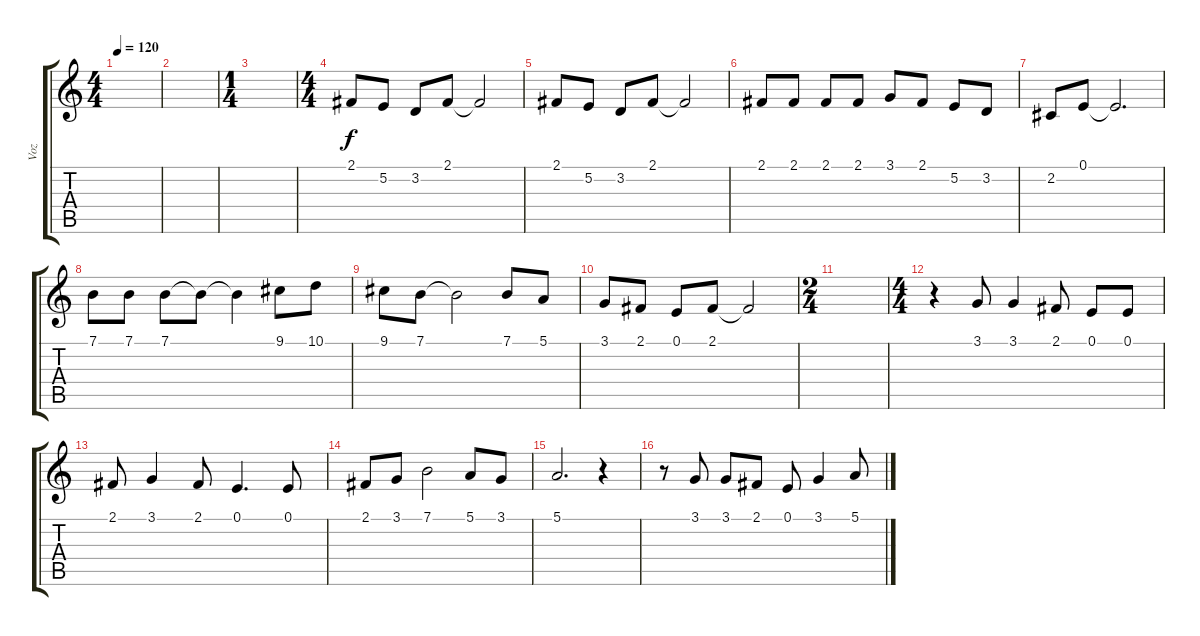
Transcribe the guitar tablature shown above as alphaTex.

\track ("Voz" "Voz") {instrument violin}
\staff {score tabs}
\tuning (E4 B3 G3 D3 A2 E2) {hide}
\ts (4 4)
\tempo 120
\clef g2
\ks c
|
|
\ts (1 4)
|
\ts (4 4)
2.1.8 5.2.8 3.2.8 2.1.8 2.1{t}.2 |
2.1.8 5.2.8 3.2.8 2.1.8 2.1{t}.2 |
2.1.8 2.1.8 2.1.8 2.1.8 3.1.8 2.1.8 5.2.8 3.2.8 |
2.2.8 0.1.8 0.1{t}.2{d} |
7.1.8 7.1.8 7.1.8 7.1{t}.8 7.1{t}.4 9.1.8 10.1.8 |
9.1.8 7.1.8 7.1{t}.2 7.1.8 5.1.8 |
3.1.8 2.1.8 0.1.8 2.1.8 2.1{t}.2 |
\ts (2 4)
|
\ts (4 4)
r.4 3.1.8 3.1.4 2.1.8 0.1.8 0.1.8 |
2.1.8 3.1.4 2.1.8 0.1.4{d} 0.1.8 |
2.1.8 3.1.8 7.1.2 5.1.8 3.1.8 |
5.1.2{d} r.4 |
r.8 3.1.8 3.1.8 2.1.8 0.1.8 3.1.4 5.1.8
